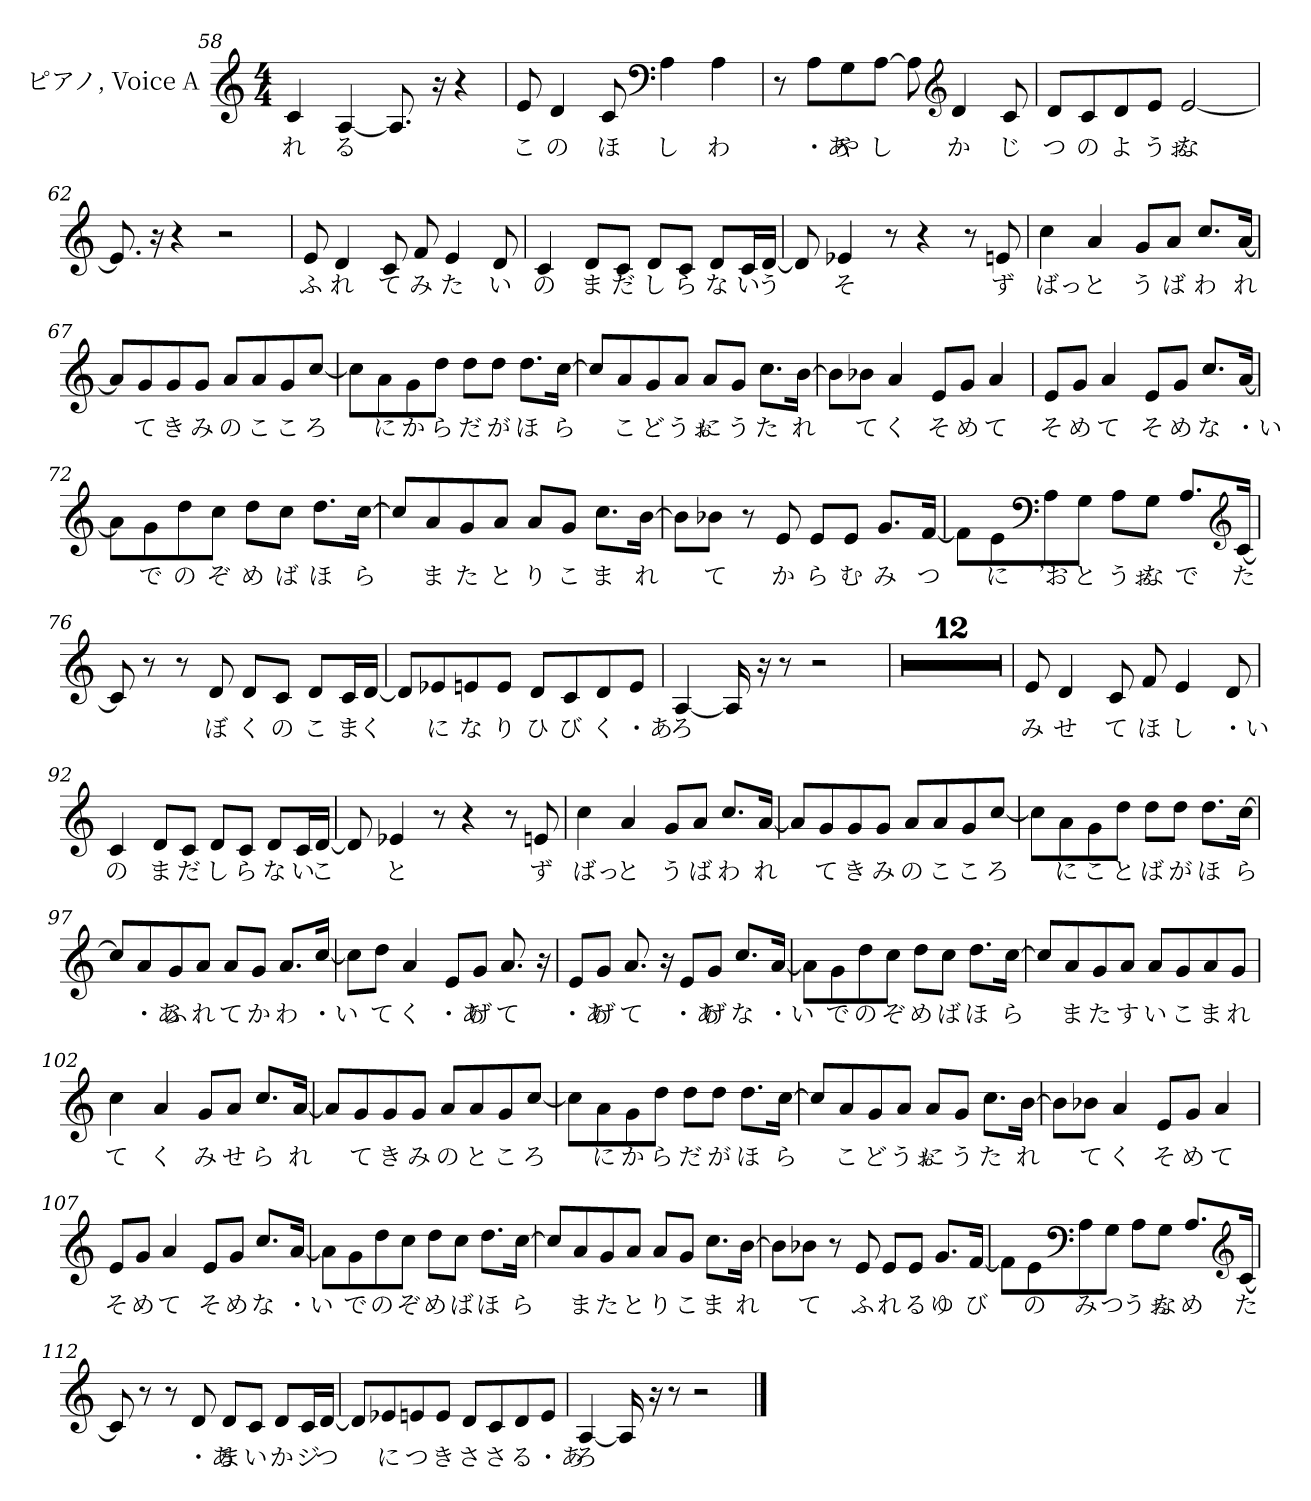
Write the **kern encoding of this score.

**kern	**text
*part1	*part1
*staff1	*staff1
*I"ピアノ, Voice A	*
*clefG2	*
*k[]	*
*M4/4	*
=58	=58
!	!LO:LY:b
4c/	れ
!	!LO:LY:b
[4A/	る
8.A/]	.
16r	.
4r	.
!!LO:PB:g=z
=59	=59
!	!LO:LY:b
8e/	こ
!	!LO:LY:b
4d/	の
!	!LO:LY:b
8c/	ほ
*clefF4	*
!	!LO:LY:b
4A\	し
!	!LO:LY:b
4A\	わ
=60	=60
8r	.
!	!LO:LY:b
8A\L	・あ
!	!LO:LY:b
8G\	や
!	!LO:LY:b
[8A\J	し
8A\]	.
*clefG2	*
!	!LO:LY:b
4d/	か
!	!LO:LY:b
8c/	じ
=61	=61
!	!LO:LY:b
8d/L	つ
!	!LO:LY:b
8c/	の
!	!LO:LY:b
8d/	よ
!	!LO:LY:b
8e/J	うぉ
!	!LO:LY:b
[2e/	な
=62	=62
8.e/]	.
16r	.
4r	.
2r	.
=63	=63
!	!LO:LY:b
8e/	ふ
!	!LO:LY:b
4d/	れ
!	!LO:LY:b
8c/	て
!	!LO:LY:b
8f/	み
!	!LO:LY:b
4e/	た
!	!LO:LY:b
8d/	い
!!LO:LB:g=z
=64	=64
!	!LO:LY:b
4c/	の
!	!LO:LY:b
8d/L	ま
!	!LO:LY:b
8c/J	だ
!	!LO:LY:b
8d/L	し
!	!LO:LY:b
8c/J	ら
!	!LO:LY:b
8d/L	な
!	!LO:LY:b
16c/L	い
!	!LO:LY:b
[16d/JJ	う
=65	=65
8d/]	.
!	!LO:LY:b
4e-X/	そ
8r	.
4r	.
8r	.
!	!LO:LY:b
8en/	ず
=66	=66
!	!LO:LY:b
4cc\	ばっ
!	!LO:LY:b
4a/	と
!	!LO:LY:b
8g/L	う
!	!LO:LY:b
8a/J	ば
!	!LO:LY:b
8.cc/L	わ
!	!LO:LY:b
[16a/Jk	れ
=67	=67
8a/L]	.
!	!LO:LY:b
8g/	て
!	!LO:LY:b
8g/	き
!	!LO:LY:b
8g/J	み
!	!LO:LY:b
8a/L	の
!	!LO:LY:b
8a/	こ
!	!LO:LY:b
8g/	こ
!	!LO:LY:b
[8cc/J	ろ
=68	=68
8cc\L]	.
!	!LO:LY:b
8a\	に
!	!LO:LY:b
8g\	か
!	!LO:LY:b
8dd\J	ら
!	!LO:LY:b
8dd\L	だ
!	!LO:LY:b
8dd\J	が
!	!LO:LY:b
8.dd\L	ほ
!	!LO:LY:b
[16cc\Jk	ら
!!LO:LB:g=z
=69	=69
8cc/L]	.
!	!LO:LY:b
8a/	こ
!	!LO:LY:b
8g/	ど
!	!LO:LY:b
8a/J	うぉ
!	!LO:LY:b
8a/L	に
!	!LO:LY:b
8g/J	う
!	!LO:LY:b
8.cc\L	た
!	!LO:LY:b
[16b\Jk	れ
=70	=70
8b\L]	.
!	!LO:LY:b
8b-X\J	て
!	!LO:LY:b
4a/	く
!	!LO:LY:b
8e/L	そ
!	!LO:LY:b
8g/J	め
!	!LO:LY:b
4a/	て
=71	=71
!	!LO:LY:b
8e/L	そ
!	!LO:LY:b
8g/J	め
!	!LO:LY:b
4a/	て
!	!LO:LY:b
8e/L	そ
!	!LO:LY:b
8g/J	め
!	!LO:LY:b
8.cc/L	な
!	!LO:LY:b
[16a/Jk	・い
=72	=72
8a\L]	.
!	!LO:LY:b
8g\	で
!	!LO:LY:b
8dd\	の
!	!LO:LY:b
8cc\J	ぞ
!	!LO:LY:b
8dd\L	め
!	!LO:LY:b
8cc\J	ば
!	!LO:LY:b
8.dd\L	ほ
!	!LO:LY:b
[16cc\Jk	ら
=73	=73
8cc/L]	.
!	!LO:LY:b
8a/	ま
!	!LO:LY:b
8g/	た
!	!LO:LY:b
8a/J	と
!	!LO:LY:b
8a/L	り
!	!LO:LY:b
8g/J	こ
!	!LO:LY:b
8.cc\L	ま
!	!LO:LY:b
[16b\Jk	れ
!!LO:LB:g=z
=74	=74
8b\L]	.
!	!LO:LY:b
8b-X\J	て
8r	.
!	!LO:LY:b
8e/	か
!	!LO:LY:b
8e/L	ら
!	!LO:LY:b
8e/J	む
!	!LO:LY:b
8.g/L	み
!	!LO:LY:b
[16f/Jk	つ
=75	=75
8f\L]	.
!	!LO:LY:b
8e\	に
*clefF4	*
!	!LO:LY:b
8A\	’お
!	!LO:LY:b
8G\J	と
!	!LO:LY:b
8A\L	うぉ
!	!LO:LY:b
8G\J	な
!	!LO:LY:b
8.A/L	で
*clefG2	*
!	!LO:LY:b
[16c/Jk	た
=76	=76
8c/]	.
8r	.
8r	.
!	!LO:LY:b
8d/	ぼ
!	!LO:LY:b
8d/L	く
!	!LO:LY:b
8c/J	の
!	!LO:LY:b
8d/L	こ
!	!LO:LY:b
16c/L	ま
!	!LO:LY:b
[16d/JJ	く
=77	=77
8d/L]	.
!	!LO:LY:b
8e-X/	に
!	!LO:LY:b
8en/	な
!	!LO:LY:b
8e/J	り
!	!LO:LY:b
8d/L	ひ
!	!LO:LY:b
8c/	び
!	!LO:LY:b
8d/	く
!	!LO:LY:b
8e/J	・あ
!!LO:LB:g=z
=78	=78
!	!LO:LY:b
[4A/	ろ
16A/]	.
16r	.
8r	.
2r	.
=79	=79
1r	.
=80	=80
1r	.
=81	=81
1r	.
=82	=82
1r	.
=83	=83
1r	.
=84	=84
1r	.
=85	=85
1r	.
=86	=86
1r	.
=87	=87
1r	.
=88	=88
1r	.
=89	=89
1r	.
=90	=90
1r	.
=91	=91
!	!LO:LY:b
8e/	み
!	!LO:LY:b
4d/	せ
!	!LO:LY:b
8c/	て
!	!LO:LY:b
8f/	ほ
!	!LO:LY:b
4e/	し
!	!LO:LY:b
8d/	・い
!!LO:LB:g=z
=92	=92
!	!LO:LY:b
4c/	の
!	!LO:LY:b
8d/L	ま
!	!LO:LY:b
8c/J	だ
!	!LO:LY:b
8d/L	し
!	!LO:LY:b
8c/J	ら
!	!LO:LY:b
8d/L	な
!	!LO:LY:b
16c/L	い
!	!LO:LY:b
[16d/JJ	こ
=93	=93
8d/]	.
!	!LO:LY:b
4e-X/	と
8r	.
4r	.
8r	.
!	!LO:LY:b
8en/	ず
=94	=94
!	!LO:LY:b
4cc\	ばっ
!	!LO:LY:b
4a/	と
!	!LO:LY:b
8g/L	う
!	!LO:LY:b
8a/J	ば
!	!LO:LY:b
8.cc/L	わ
!	!LO:LY:b
[16a/Jk	れ
=95	=95
8a/L]	.
!	!LO:LY:b
8g/	て
!	!LO:LY:b
8g/	き
!	!LO:LY:b
8g/J	み
!	!LO:LY:b
8a/L	の
!	!LO:LY:b
8a/	こ
!	!LO:LY:b
8g/	こ
!	!LO:LY:b
[8cc/J	ろ
=96	=96
8cc\L]	.
!	!LO:LY:b
8a\	に
!	!LO:LY:b
8g\	こ
!	!LO:LY:b
8dd\J	と
!	!LO:LY:b
8dd\L	ば
!	!LO:LY:b
8dd\J	が
!	!LO:LY:b
8.dd\L	ほ
!	!LO:LY:b
[16cc\Jk	ら
!!LO:LB:g=z
=97	=97
8cc/L]	.
!	!LO:LY:b
8a/	・あ
!	!LO:LY:b
8g/	ふ
!	!LO:LY:b
8a/J	れ
!	!LO:LY:b
8a/L	て
!	!LO:LY:b
8g/J	か
!	!LO:LY:b
8.a/L	わ
!	!LO:LY:b
[16cc/Jk	・い
=98	=98
8cc\L]	.
!	!LO:LY:b
8dd\J	て
!	!LO:LY:b
4a/	く
!	!LO:LY:b
8e/L	・あ
!	!LO:LY:b
8g/J	げ
!	!LO:LY:b
8.a/	て
16r	.
=99	=99
!	!LO:LY:b
8e/L	・あ
!	!LO:LY:b
8g/J	げ
!	!LO:LY:b
8.a/	て
16r	.
!	!LO:LY:b
8e/L	・あ
!	!LO:LY:b
8g/J	げ
!	!LO:LY:b
8.cc/L	な
!	!LO:LY:b
[16a/Jk	・い
=100	=100
8a\L]	.
!	!LO:LY:b
8g\	で
!	!LO:LY:b
8dd\	の
!	!LO:LY:b
8cc\J	ぞ
!	!LO:LY:b
8dd\L	め
!	!LO:LY:b
8cc\J	ば
!	!LO:LY:b
8.dd\L	ほ
!	!LO:LY:b
[16cc\Jk	ら
=101	=101
8cc/L]	.
!	!LO:LY:b
8a/	ま
!	!LO:LY:b
8g/	た
!	!LO:LY:b
8a/J	す
!	!LO:LY:b
8a/L	い
!	!LO:LY:b
8g/	こ
!	!LO:LY:b
8a/	ま
!	!LO:LY:b
8g/J	れ
!!LO:LB:g=z
=102	=102
!	!LO:LY:b
4cc\	て
!	!LO:LY:b
4a/	く
!	!LO:LY:b
8g/L	み
!	!LO:LY:b
8a/J	せ
!	!LO:LY:b
8.cc/L	ら
!	!LO:LY:b
[16a/Jk	れ
=103	=103
8a/L]	.
!	!LO:LY:b
8g/	て
!	!LO:LY:b
8g/	き
!	!LO:LY:b
8g/J	み
!	!LO:LY:b
8a/L	の
!	!LO:LY:b
8a/	と
!	!LO:LY:b
8g/	こ
!	!LO:LY:b
[8cc/J	ろ
=104	=104
8cc\L]	.
!	!LO:LY:b
8a\	に
!	!LO:LY:b
8g\	か
!	!LO:LY:b
8dd\J	ら
!	!LO:LY:b
8dd\L	だ
!	!LO:LY:b
8dd\J	が
!	!LO:LY:b
8.dd\L	ほ
!	!LO:LY:b
[16cc\Jk	ら
=105	=105
8cc/L]	.
!	!LO:LY:b
8a/	こ
!	!LO:LY:b
8g/	ど
!	!LO:LY:b
8a/J	うぉ
!	!LO:LY:b
8a/L	に
!	!LO:LY:b
8g/J	う
!	!LO:LY:b
8.cc\L	た
!	!LO:LY:b
[16b\Jk	れ
=106	=106
8b\L]	.
!	!LO:LY:b
8b-X\J	て
!	!LO:LY:b
4a/	く
!	!LO:LY:b
8e/L	そ
!	!LO:LY:b
8g/J	め
!	!LO:LY:b
4a/	て
!!LO:LB:g=z
=107	=107
!	!LO:LY:b
8e/L	そ
!	!LO:LY:b
8g/J	め
!	!LO:LY:b
4a/	て
!	!LO:LY:b
8e/L	そ
!	!LO:LY:b
8g/J	め
!	!LO:LY:b
8.cc/L	な
!	!LO:LY:b
[16a/Jk	・い
=108	=108
8a\L]	.
!	!LO:LY:b
8g\	で
!	!LO:LY:b
8dd\	の
!	!LO:LY:b
8cc\J	ぞ
!	!LO:LY:b
8dd\L	め
!	!LO:LY:b
8cc\J	ば
!	!LO:LY:b
8.dd\L	ほ
!	!LO:LY:b
[16cc\Jk	ら
=109	=109
8cc/L]	.
!	!LO:LY:b
8a/	ま
!	!LO:LY:b
8g/	た
!	!LO:LY:b
8a/J	と
!	!LO:LY:b
8a/L	り
!	!LO:LY:b
8g/J	こ
!	!LO:LY:b
8.cc\L	ま
!	!LO:LY:b
[16b\Jk	れ
=110	=110
8b\L]	.
!	!LO:LY:b
8b-X\J	て
8r	.
!	!LO:LY:b
8e/	ふ
!	!LO:LY:b
8e/L	れ
!	!LO:LY:b
8e/J	る
!	!LO:LY:b
8.g/L	ゆ
!	!LO:LY:b
[16f/Jk	び
!!LO:LB:g=z
=111	=111
8f\L]	.
!	!LO:LY:b
8e\	の
*clefF4	*
!	!LO:LY:b
8A\	み
!	!LO:LY:b
8G\J	つ
!	!LO:LY:b
8A\L	うぉ
!	!LO:LY:b
8G\J	な
!	!LO:LY:b
8.A/L	め
*clefG2	*
!	!LO:LY:b
[16c/Jk	た
=112	=112
8c/]	.
8r	.
8r	.
!	!LO:LY:b
8d/	・あ
!	!LO:LY:b
8d/L	ま
!	!LO:LY:b
8c/J	い
!	!LO:LY:b
8d/L	か
!	!LO:LY:b
16c/L	ジ
!	!LO:LY:b
[16d/JJ	つ
=113	=113
8d/L]	.
!	!LO:LY:b
8e-X/	に
!	!LO:LY:b
8en/	つ
!	!LO:LY:b
8e/J	き
!	!LO:LY:b
8d/L	さ
!	!LO:LY:b
8c/	さ
!	!LO:LY:b
8d/	る
!	!LO:LY:b
8e/J	・あ
=114	=114
!	!LO:LY:b
[4A/	ろ
16A/]	.
16r	.
8r	.
2r	.
==	==
*-	*-
